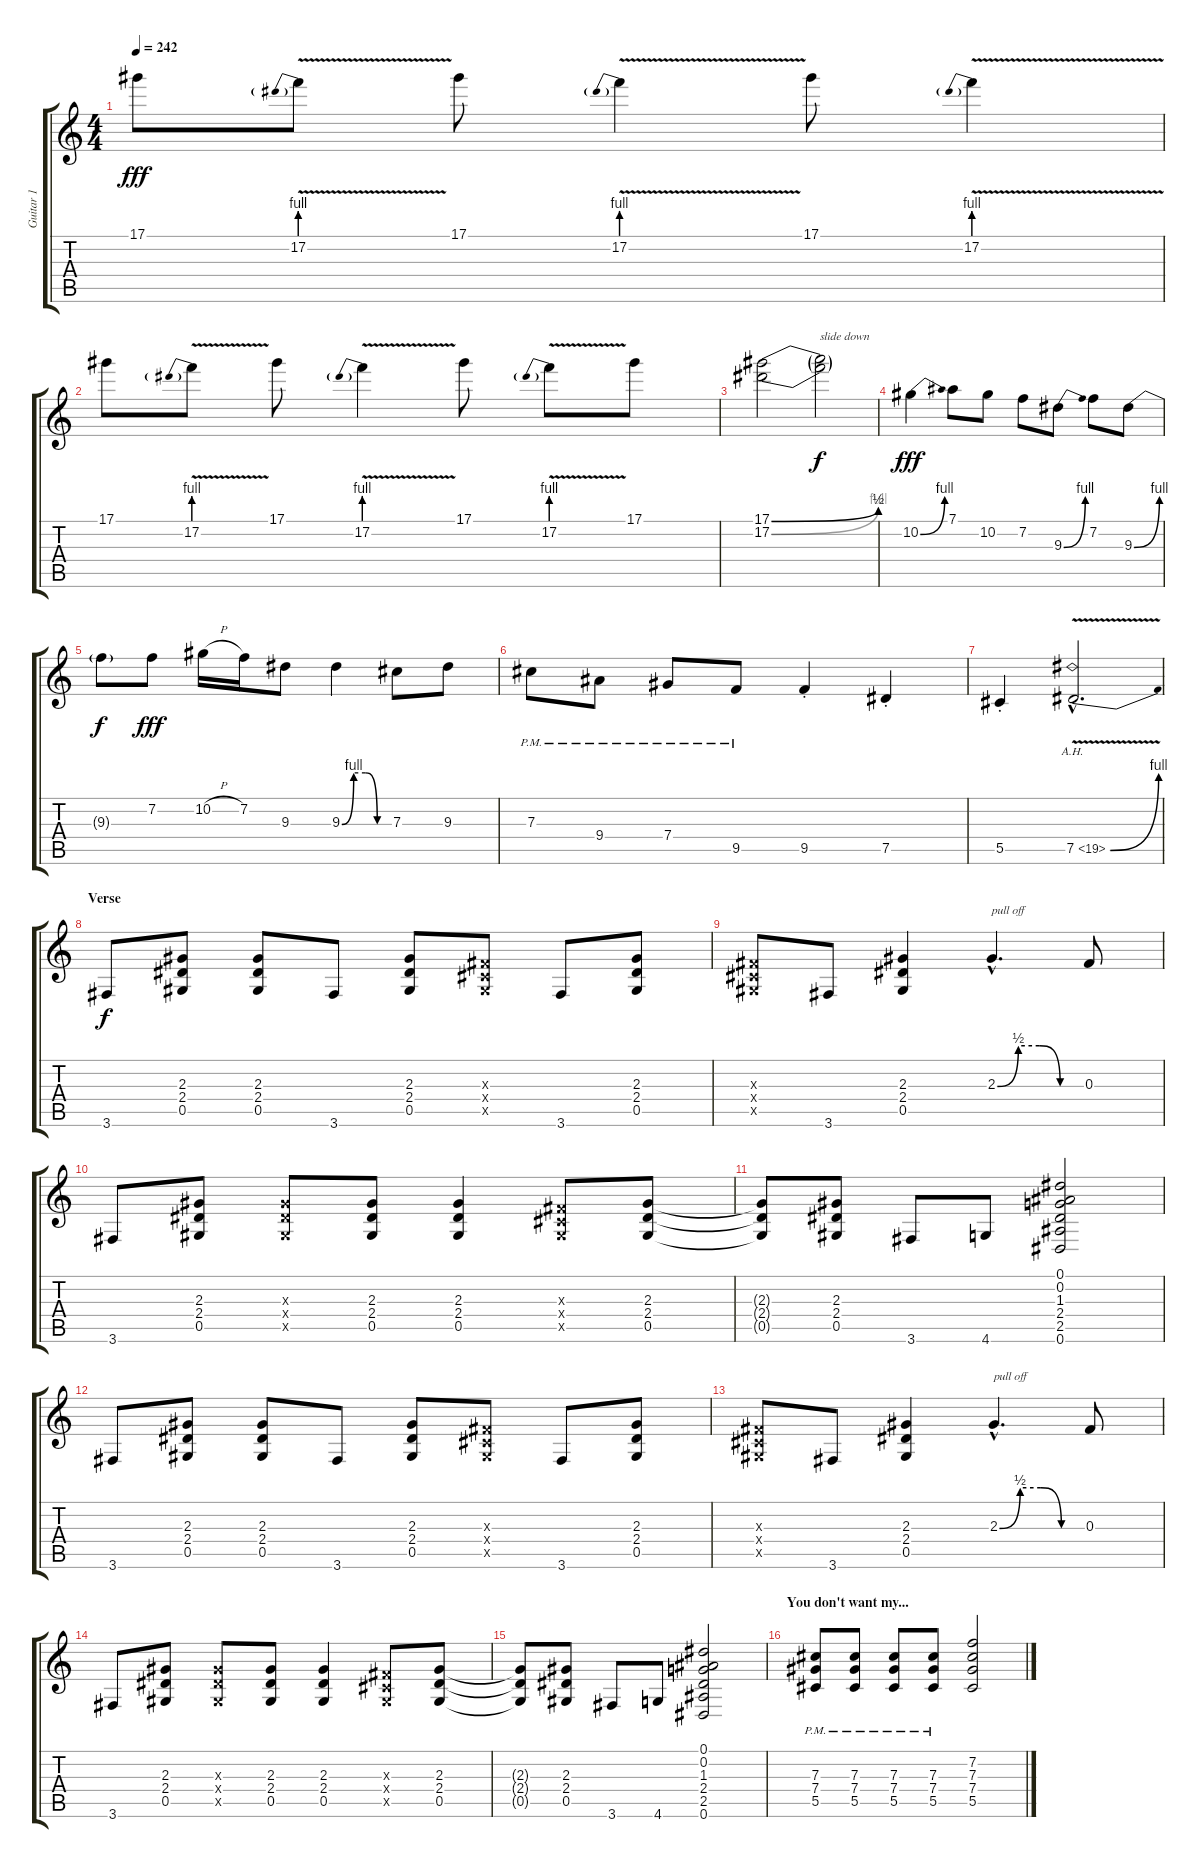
\track ("Guitar 1" "Guitar 1") {instrument distortionguitar}
\staff {score tabs}
\tuning (Eb4 Bb3 Gb3 Db3 Ab2 Eb2) {hide}
\ts (4 4)
\tempo 242
\clef g2
\ks c
17.1.8{dy fff} 17.2{be (prebend 0 4 60 4) v}.8 17.1.8 17.2{be (prebend 0 4 60 4) v}.4 17.1.8 17.2{be (prebend 0 4 60 4) v}.4 |
17.1.8 17.2{be (prebend 0 4 60 4) v}.8 17.1.8 17.2{be (prebend 0 4 60 4) v}.4 17.1.8 17.2{be (prebend 0 4 60 4) v}.8 17.1.8 |
(17.1{be (bend 0 0 60 2)} 17.2{be (bend 0 0 60 4)}).2 (17.1{t} 17.2{t}).2{txt "slide down" dy f} |
10.2{be (bend 0 0 60 4)}.4{dy fff} 7.1.8 10.2.8 7.2.8 9.3{be (bend 0 0 60 4)}.8 7.2.8 9.3{be (bend 0 0 60 4)}.8 |
9.3{t}.8{dy f} 7.2.8{dy fff} 10.2{h}.16 7.2.16 9.3.8 9.3{be (custom 0 0 15 4 30 4 45 0 60 0)}.4 7.3.8 9.3.8 |
7.3{pm}.8 9.4{pm}.8 7.4{pm}.8 9.5{pm}.8 9.5{st}.4 7.5{st}.4 |
5.5{st}.4 7.5{be (bend 0 0 60 4) ah 12 v hac}.2{d} |
\section ("" "Verse")
3.6.8{dy f} (2.3 2.4 0.5).8 (2.3 2.4 0.5).8 3.6.8 (2.3 2.4 0.5).8 (0.3{x} 0.4{x} 0.5{x}).8 3.6.8 (2.3 2.4 0.5).8 |
(0.3{x} 0.4{x} 0.5{x}).8 3.6.8 (2.3 2.4 0.5).4 2.3{be (custom 0 0 15 2 30 2 45 0 60 0) hac}.4{d txt "pull off"} 0.3.8 |
3.6.8 (2.3 2.4 0.5).8 (2.3{x} 2.4{x} 0.5{x}).8 (2.3 2.4 0.5).8 (2.3 2.4 0.5).4 (0.3{x} 0.4{x} 0.5{x}).8 (2.3 2.4 0.5).8 |
(2.3{t} 2.4{t} 0.5{t}).8 (2.3 2.4 0.5).8 3.6.8 4.6.8 (0.1 0.2 1.3 2.4 2.5 0.6).2 |
3.6.8 (2.3 2.4 0.5).8 (2.3 2.4 0.5).8 3.6.8 (2.3 2.4 0.5).8 (0.3{x} 0.4{x} 0.5{x}).8 3.6.8 (2.3 2.4 0.5).8 |
(0.3{x} 0.4{x} 0.5{x}).8 3.6.8 (2.3 2.4 0.5).4 2.3{be (custom 0 0 15 2 30 2 45 0 60 0) hac}.4{d txt "pull off"} 0.3.8 |
3.6.8 (2.3 2.4 0.5).8 (2.3{x} 2.4{x} 0.5{x}).8 (2.3 2.4 0.5).8 (2.3 2.4 0.5).4 (0.3{x} 0.4{x} 0.5{x}).8 (2.3 2.4 0.5).8 |
(2.3{t} 2.4{t} 0.5{t}).8 (2.3 2.4 0.5).8 3.6.8 4.6.8 (0.1 0.2 1.3 2.4 2.5 0.6).2 |
\section ("" "You don't want my...")
(7.3 7.4{pm} 5.5).8 (7.3 7.4{pm} 5.5).8 (7.3 7.4{pm} 5.5).8 (7.3 7.4{pm} 5.5).8 (7.2 7.3 7.4 5.5).2
